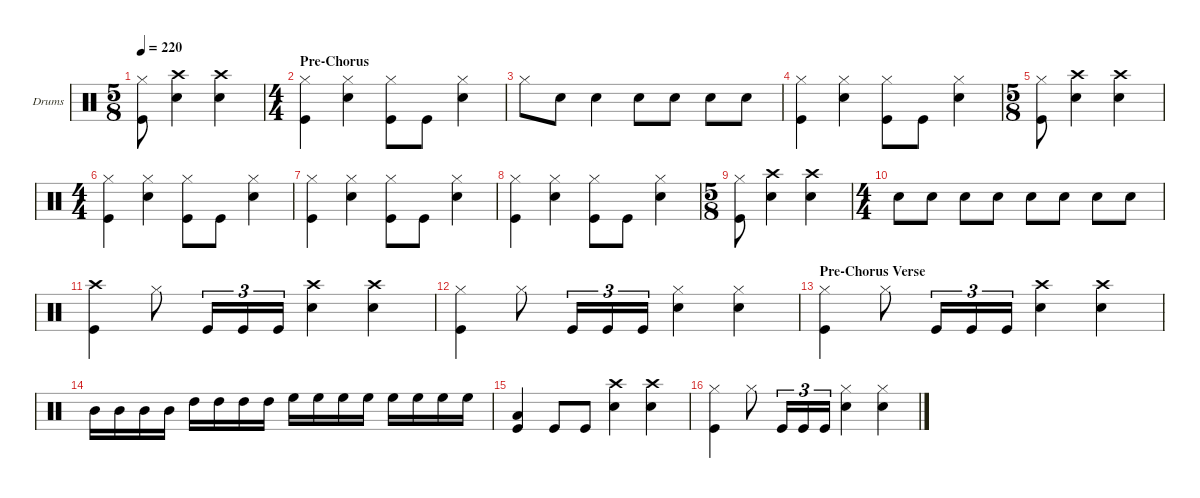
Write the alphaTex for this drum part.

\hideDynamics
\bracketExtendMode groupsimilarinstruments
\firstSystemTrackNameOrientation horizontal
\otherSystemsTrackNameOrientation horizontal
\track ("Drumkit" "Drums") {multiBarRest instrument percussion}
\staff {score}
\articulation defaults
\ts (5 8)
\tempo 220
\clef neutral
\ks c
("Kick (hit)" "Hi-Hat (closed)").8{dy fff} ("Crash high (hit)" "Snare (hit) 2").4 ("Crash high (hit)" "Snare (hit) 2").4 |
\ts (4 4)
\section ("" "Pre-Chorus")
("Kick (hit)" "Hi-Hat (closed)").4 ("Hi-Hat (closed)" "Snare (hit) 2").4 ("Kick (hit)" "Hi-Hat (closed)").8 "Kick (hit)".8 ("Snare (hit) 2" "Hi-Hat (closed)").4 |
"Hi-Hat (closed)".8 "Snare (hit) 2".8 "Snare (hit) 2".4 "Snare (hit) 2".8 "Snare (hit) 2".8 "Snare (hit) 2".8 "Snare (hit) 2".8 |
("Hi-Hat (closed)" "Kick (hit)").4 ("Snare (hit) 2" "Hi-Hat (closed)").4 ("Kick (hit)" "Hi-Hat (closed)").8 "Kick (hit)".8 ("Snare (hit) 2" "Hi-Hat (closed)").4 |
\ts (5 8)
("Kick (hit)" "Hi-Hat (closed)").8 ("Snare (hit) 2" "Crash high (hit)").4 ("Crash high (hit)" "Snare (hit) 2").4 |
\ts (4 4)
("Hi-Hat (closed)" "Kick (hit)").4 ("Snare (hit) 2" "Hi-Hat (closed)").4 ("Kick (hit)" "Hi-Hat (closed)").8 "Kick (hit)".8 ("Snare (hit) 2" "Hi-Hat (closed)").4 |
("Kick (hit)" "Hi-Hat (closed)").4 ("Snare (hit) 2" "Hi-Hat (closed)").4 ("Hi-Hat (closed)" "Kick (hit)").8 "Kick (hit)".8 ("Snare (hit) 2" "Hi-Hat (closed)").4 |
("Kick (hit)" "Hi-Hat (closed)").4 ("Snare (hit) 2" "Hi-Hat (closed)").4 ("Kick (hit)" "Hi-Hat (closed)").8 "Kick (hit)".8 ("Hi-Hat (closed)" "Snare (hit) 2").4 |
\ts (5 8)
("Kick (hit)" "Hi-Hat (closed)").8 ("Crash high (hit)" "Snare (hit) 2").4 ("Crash high (hit)" "Snare (hit) 2").4 |
\ts (4 4)
"Snare (hit) 2".8 "Snare (hit) 2".8 "Snare (hit) 2".8 "Snare (hit) 2".8 "Snare (hit) 2".8 "Snare (hit) 2".8 "Snare (hit) 2".8 "Snare (hit) 2".8 |
("Crash high (hit)" "Kick (hit)").4 "Hi-Hat (closed)".8 "Kick (hit)".16{tu (3 2)} "Kick (hit)".16{tu (3 2)} "Kick (hit)".16{tu (3 2)} ("Crash high (hit)" "Snare (hit) 2").4 ("Crash high (hit)" "Snare (hit) 2").4 |
("Hi-Hat (closed)" "Kick (hit)").4 "Hi-Hat (closed)".8 "Kick (hit)".16{tu (3 2)} "Kick (hit)".16{tu (3 2)} "Kick (hit)".16{tu (3 2)} ("Snare (hit) 2" "Hi-Hat (closed)").4 ("Snare (hit) 2" "Hi-Hat (closed)").4 |
\section ("" "Pre-Chorus Verse")
("Kick (hit)" "Hi-Hat (closed)").4 "Hi-Hat (closed)".8 "Kick (hit)".16{tu (3 2)} "Kick (hit)".16{tu (3 2)} "Kick (hit)".16{tu (3 2)} ("Crash high (hit)" "Snare (hit) 2").4 ("Crash high (hit)" "Snare (hit) 2").4 |
"Mid Tom (hit)".16 "Mid Tom (hit)".16 "Mid Tom (hit)".16 "Mid Tom (hit)".16 "High Tom (hit)".16 "High Tom (hit)".16 "High Tom (hit)".16 "High Tom (hit)".16 "High Floor Tom (hit)".16 "High Floor Tom (hit)".16 "High Floor Tom (hit)".16 "High Floor Tom (hit)".16 "High Floor Tom (hit)".16 "High Floor Tom (hit)".16 "High Floor Tom (hit)".16 "High Floor Tom (hit)".16 |
("Kick (hit)" "Low Tom (hit)").4 "Kick (hit)".8 "Kick (hit)".8 ("Snare (hit) 2" "Crash high (hit)").4 ("Crash high (hit)" "Snare (hit) 2").4 |
("Kick (hit)" "Hi-Hat (closed)").4 "Hi-Hat (closed)".8 "Kick (hit)".16{tu (3 2)} "Kick (hit)".16{tu (3 2)} "Kick (hit)".16{tu (3 2)} ("Snare (hit) 2" "Hi-Hat (closed)").4 ("Hi-Hat (closed)" "Snare (hit) 2").4
